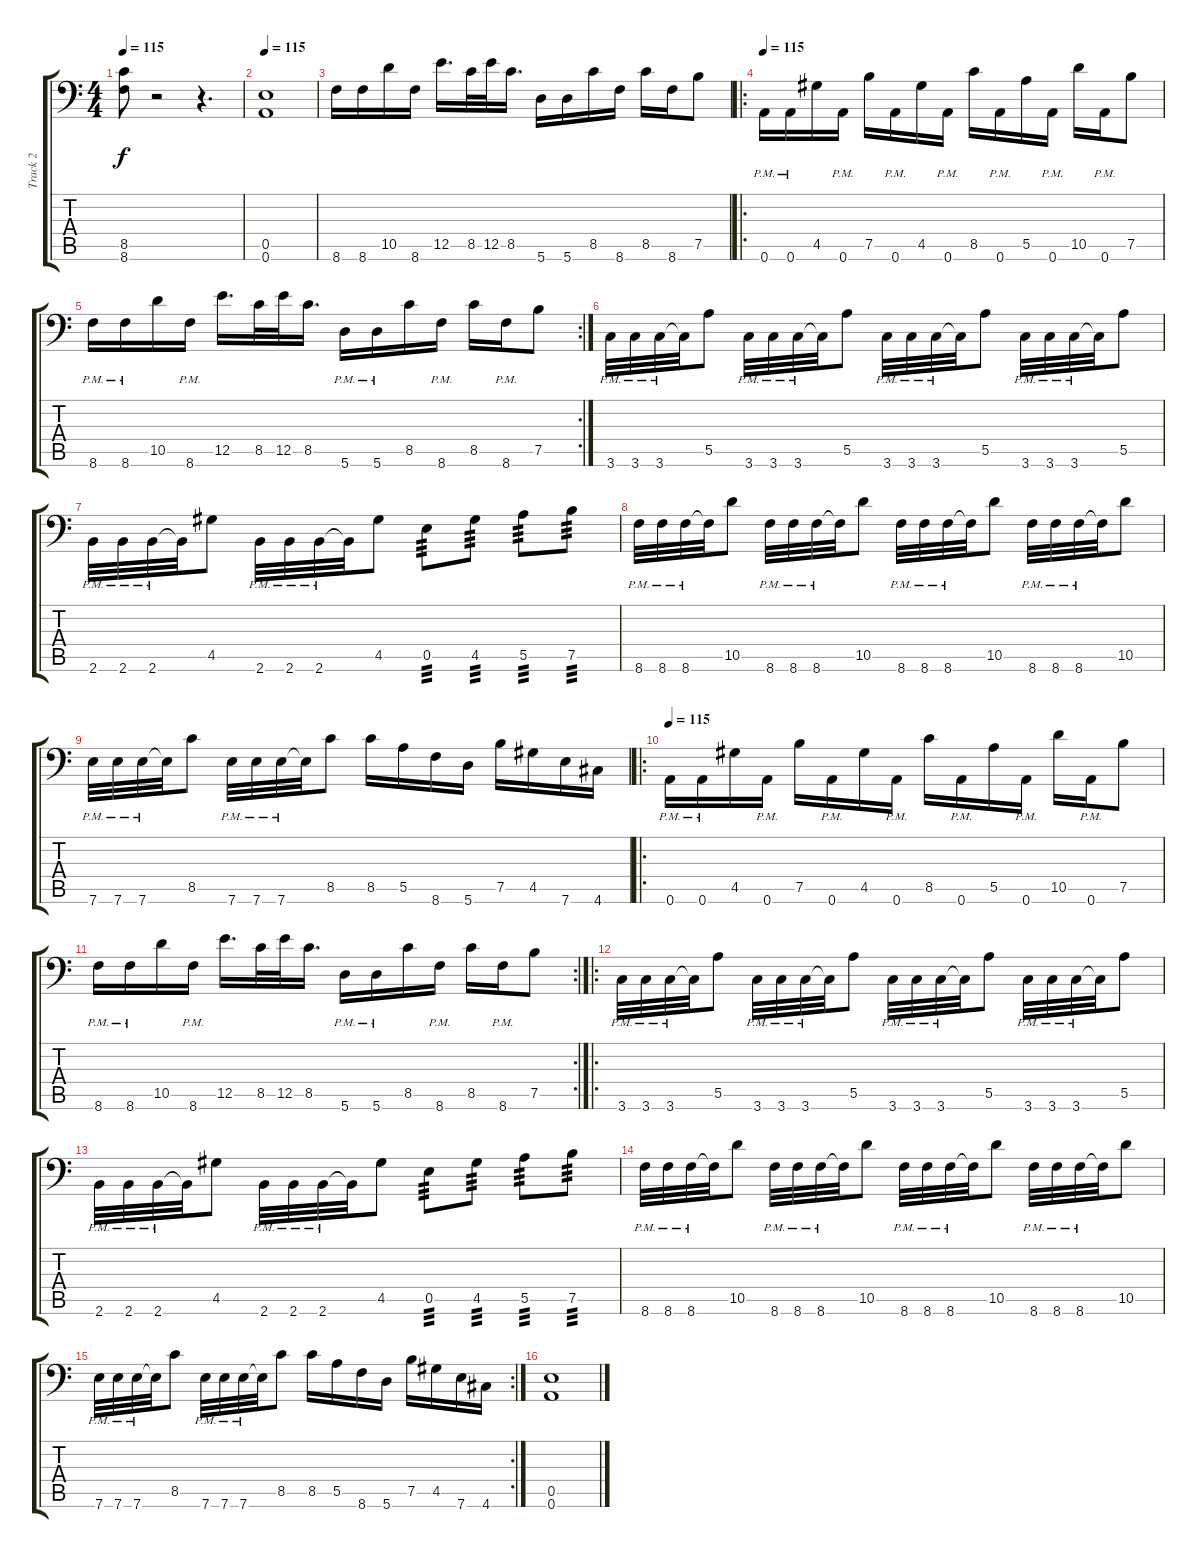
\track ("Track 2" "Track 2") {instrument overdrivenguitar}
\staff {score tabs}
\tuning (B3 Gb3 D3 A2 E2 A1) {hide}
\ts (4 4)
\tempo 115
\clef f4
\ks c
(8.5 8.6).8{dy f} r.2 r.4{d} |
\tempo 115
(0.5 0.6).1 |
8.6.16 8.6.16 10.5.16 8.6.16 12.5.16{d} 8.5.32 12.5.32 8.5.16{d} 5.6.16 5.6.16 8.5.16 8.6.16 8.5.16 8.6.16 7.5.8 |
\ro
\tempo 115
0.6{pm}.16 0.6{pm}.16 4.5.16 0.6{pm}.16 7.5.16 0.6{pm}.16 4.5.16 0.6{pm}.16 8.5.16 0.6{pm}.16 5.5.16 0.6{pm}.16 10.5.16 0.6{pm}.16 7.5.8 |
\rc 2
8.6{pm}.16 8.6{pm}.16 10.5.16 8.6{pm}.16 12.5.16{d} 8.5.32 12.5.32 8.5.16{d} 5.6{pm}.16 5.6{pm}.16 8.5.16 8.6{pm}.16 8.5.16 8.6{pm}.16 7.5.8 |
3.6{pm}.32 3.6{pm}.32 3.6{pm}.32 3.6{t}.32 5.5.8 3.6{pm}.32 3.6{pm}.32 3.6{pm}.32 3.6{t}.32 5.5.8 3.6{pm}.32 3.6{pm}.32 3.6{pm}.32 3.6{t}.32 5.5.8 3.6{pm}.32 3.6{pm}.32 3.6{pm}.32 3.6{t}.32 5.5.8 |
2.6{pm}.32 2.6{pm}.32 2.6{pm}.32 2.6{t}.32 4.5.8 2.6{pm}.32 2.6{pm}.32 2.6{pm}.32 2.6{t}.32 4.5.8 0.5.8{tp 3} 4.5.8{tp 3} 5.5.8{tp 3} 7.5.8{tp 3} |
8.6{pm}.32 8.6{pm}.32 8.6{pm}.32 8.6{t}.32 10.5.8 8.6{pm}.32 8.6{pm}.32 8.6{pm}.32 8.6{t}.32 10.5.8 8.6{pm}.32 8.6{pm}.32 8.6{pm}.32 8.6{t}.32 10.5.8 8.6{pm}.32 8.6{pm}.32 8.6{pm}.32 8.6{t}.32 10.5.8 |
7.6{pm}.32 7.6{pm}.32 7.6{pm}.32 7.6{t}.32 8.5.8 7.6{pm}.32 7.6{pm}.32 7.6{pm}.32 7.6{t}.32 8.5.8 8.5.16 5.5.16 8.6.16 5.6.16 7.5.16 4.5.16 7.6.16 4.6.16 |
\ro
\tempo 115
0.6{pm}.16 0.6{pm}.16 4.5.16 0.6{pm}.16 7.5.16 0.6{pm}.16 4.5.16 0.6{pm}.16 8.5.16 0.6{pm}.16 5.5.16 0.6{pm}.16 10.5.16 0.6{pm}.16 7.5.8 |
\rc 2
8.6{pm}.16 8.6{pm}.16 10.5.16 8.6{pm}.16 12.5.16{d} 8.5.32 12.5.32 8.5.16{d} 5.6{pm}.16 5.6{pm}.16 8.5.16 8.6{pm}.16 8.5.16 8.6{pm}.16 7.5.8 |
\ro
3.6{pm}.32 3.6{pm}.32 3.6{pm}.32 3.6{t}.32 5.5.8 3.6{pm}.32 3.6{pm}.32 3.6{pm}.32 3.6{t}.32 5.5.8 3.6{pm}.32 3.6{pm}.32 3.6{pm}.32 3.6{t}.32 5.5.8 3.6{pm}.32 3.6{pm}.32 3.6{pm}.32 3.6{t}.32 5.5.8 |
2.6{pm}.32 2.6{pm}.32 2.6{pm}.32 2.6{t}.32 4.5.8 2.6{pm}.32 2.6{pm}.32 2.6{pm}.32 2.6{t}.32 4.5.8 0.5.8{tp 3} 4.5.8{tp 3} 5.5.8{tp 3} 7.5.8{tp 3} |
8.6{pm}.32 8.6{pm}.32 8.6{pm}.32 8.6{t}.32 10.5.8 8.6{pm}.32 8.6{pm}.32 8.6{pm}.32 8.6{t}.32 10.5.8 8.6{pm}.32 8.6{pm}.32 8.6{pm}.32 8.6{t}.32 10.5.8 8.6{pm}.32 8.6{pm}.32 8.6{pm}.32 8.6{t}.32 10.5.8 |
\rc 2
7.6{pm}.32 7.6{pm}.32 7.6{pm}.32 7.6{t}.32 8.5.8 7.6{pm}.32 7.6{pm}.32 7.6{pm}.32 7.6{t}.32 8.5.8 8.5.16 5.5.16 8.6.16 5.6.16 7.5.16 4.5.16 7.6.16 4.6.16 |
(0.5 0.6).1
